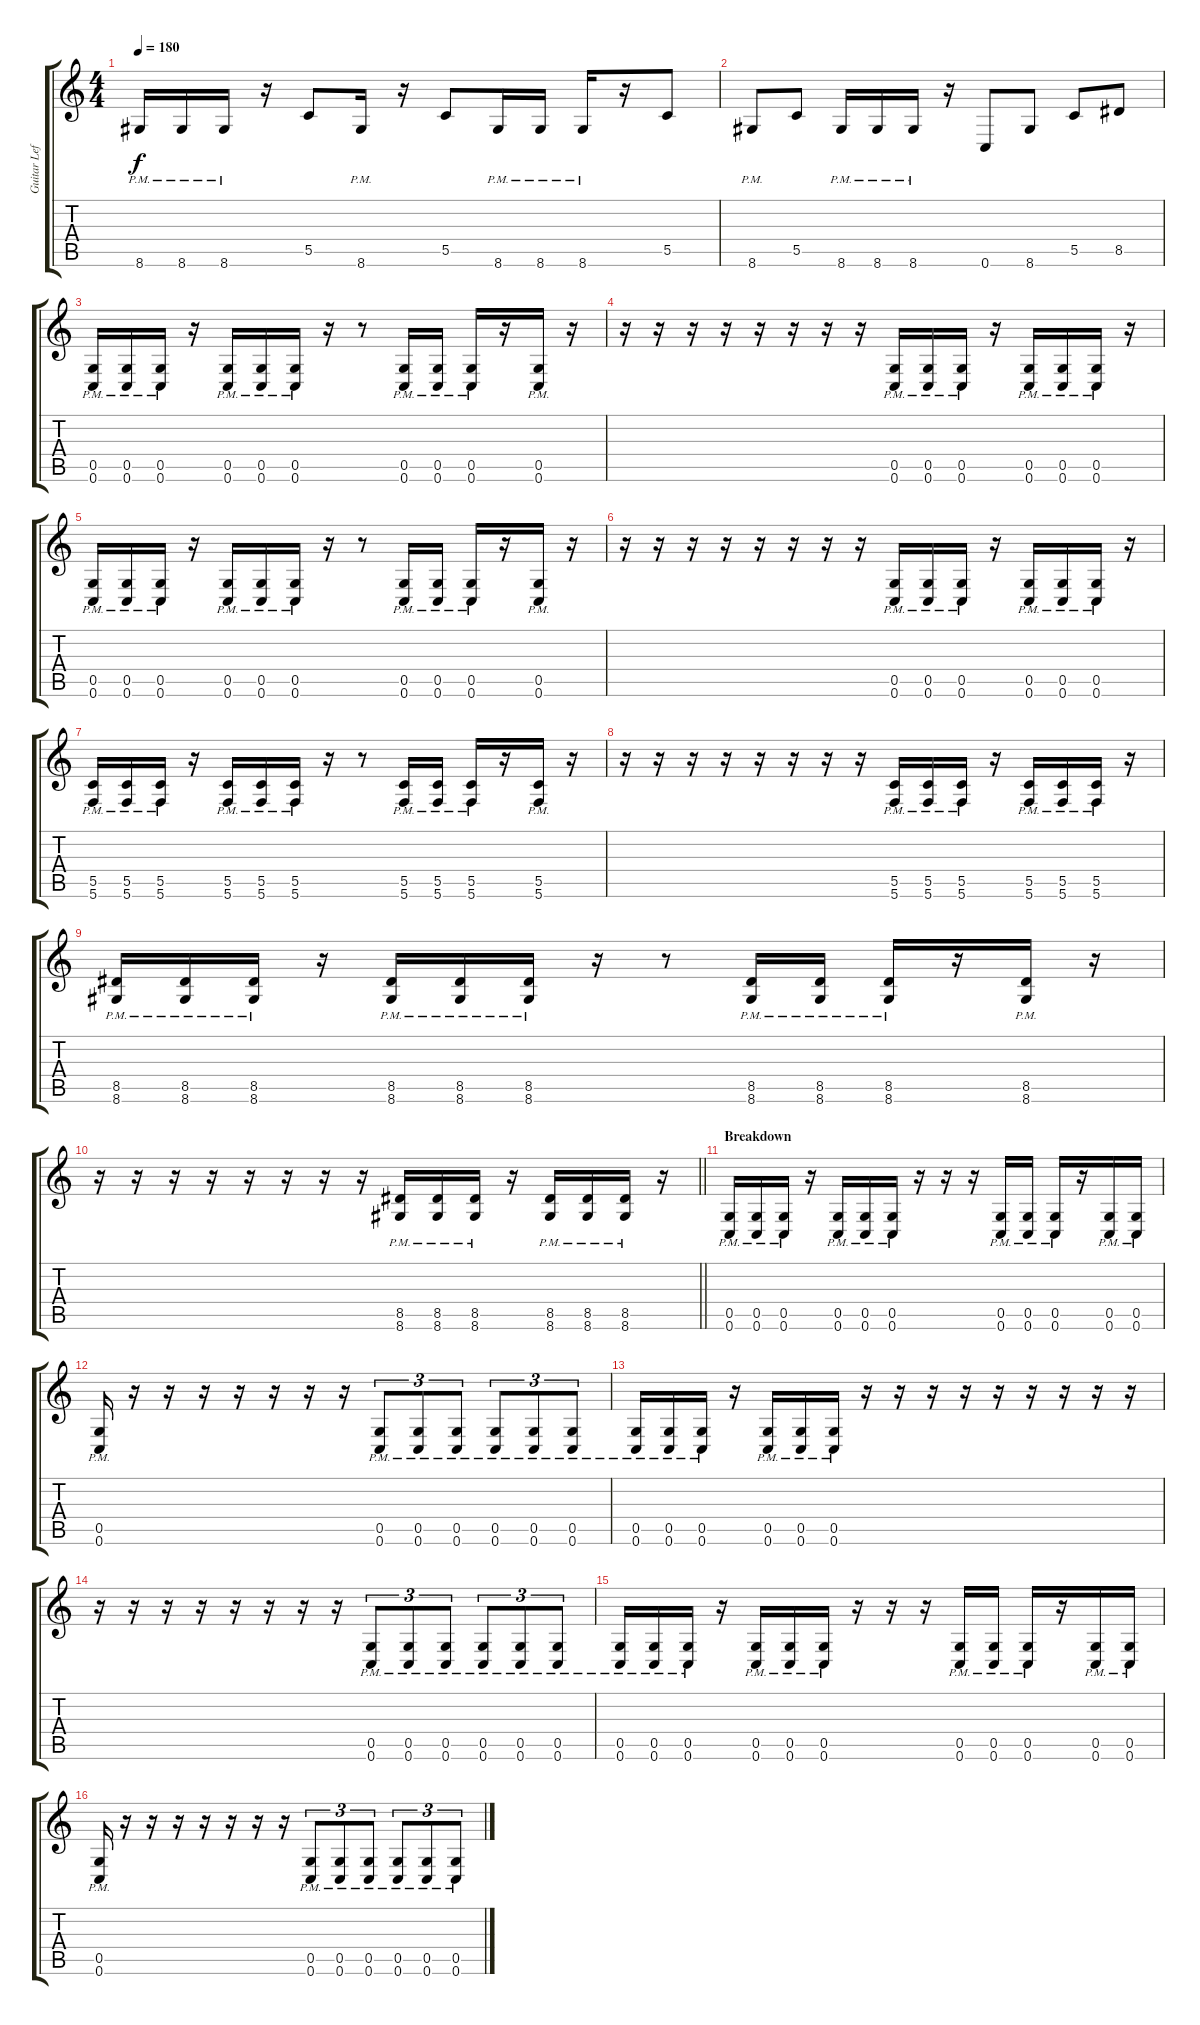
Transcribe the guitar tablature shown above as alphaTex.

\track ("Guitar Left" "Guitar Lef") {instrument distortionguitar}
\staff {score tabs}
\tuning (D4 A3 F3 C3 G2 C2) {hide}
\ts (4 4)
\tempo 180
\clef g2
\ks c
8.6{pm}.16{dy f instrument distortionguitar} 8.6{pm}.16 8.6{pm}.16 r.16 5.5.8 8.6{pm}.16 r.16 5.5.8 8.6{pm}.16{instrument distortionguitar} 8.6{pm}.16 8.6{pm}.16 r.16 5.5.8 |
8.6{pm}.8 5.5.8 8.6{pm}.16 8.6{pm}.16 8.6{pm}.16 r.16 0.6.8 8.6.8 5.5.8 8.5.8 |
(0.5{pm} 0.6{pm}).16{instrument distortionguitar} (0.5{pm} 0.6{pm}).16 (0.5{pm} 0.6{pm}).16 r.16 (0.5{pm} 0.6{pm}).16{instrument distortionguitar} (0.5{pm} 0.6{pm}).16 (0.5{pm} 0.6{pm}).16 r.16 r.8 (0.5{pm} 0.6{pm}).16{instrument distortionguitar} (0.5{pm} 0.6{pm}).16 (0.5{pm} 0.6{pm}).16 r.16 (0.5{pm} 0.6{pm}).16 r.16 |
r.16 r.16 r.16 r.16 r.16 r.16 r.16 r.16 (0.5{pm} 0.6{pm}).16 (0.5{pm} 0.6{pm}).16 (0.5{pm} 0.6{pm}).16 r.16 (0.5{pm} 0.6{pm}).16 (0.5{pm} 0.6{pm}).16 (0.5{pm} 0.6{pm}).16 r.16 |
(0.5{pm} 0.6{pm}).16{instrument distortionguitar} (0.5{pm} 0.6{pm}).16 (0.5{pm} 0.6{pm}).16 r.16 (0.5{pm} 0.6{pm}).16{instrument distortionguitar} (0.5{pm} 0.6{pm}).16 (0.5{pm} 0.6{pm}).16 r.16 r.8 (0.5{pm} 0.6{pm}).16{instrument distortionguitar} (0.5{pm} 0.6{pm}).16 (0.5{pm} 0.6{pm}).16 r.16 (0.5{pm} 0.6{pm}).16 r.16 |
r.16 r.16 r.16 r.16 r.16 r.16 r.16 r.16 (0.5{pm} 0.6{pm}).16 (0.5{pm} 0.6{pm}).16 (0.5{pm} 0.6{pm}).16 r.16 (0.5{pm} 0.6{pm}).16 (0.5{pm} 0.6{pm}).16 (0.5{pm} 0.6{pm}).16 r.16 |
(5.5{pm} 5.6{pm}).16{instrument distortionguitar} (5.5{pm} 5.6{pm}).16 (5.5{pm} 5.6{pm}).16 r.16 (5.5{pm} 5.6{pm}).16{instrument distortionguitar} (5.5{pm} 5.6{pm}).16 (5.5{pm} 5.6{pm}).16 r.16 r.8 (5.5{pm} 5.6{pm}).16{instrument distortionguitar} (5.5{pm} 5.6{pm}).16 (5.5{pm} 5.6{pm}).16 r.16 (5.5{pm} 5.6{pm}).16 r.16 |
r.16 r.16 r.16 r.16 r.16 r.16 r.16 r.16 (5.5{pm} 5.6{pm}).16 (5.5{pm} 5.6{pm}).16 (5.5{pm} 5.6{pm}).16 r.16 (5.5{pm} 5.6{pm}).16 (5.5{pm} 5.6{pm}).16 (5.5{pm} 5.6{pm}).16 r.16 |
(8.5{pm} 8.6{pm}).16{instrument distortionguitar} (8.5{pm} 8.6{pm}).16 (8.5{pm} 8.6{pm}).16 r.16 (8.5{pm} 8.6{pm}).16{instrument distortionguitar} (8.5{pm} 8.6{pm}).16 (8.5{pm} 8.6{pm}).16 r.16 r.8 (8.5{pm} 8.6{pm}).16{instrument distortionguitar} (8.5{pm} 8.6{pm}).16 (8.5{pm} 8.6{pm}).16 r.16 (8.5{pm} 8.6{pm}).16 r.16 |
\barLineRight lightlight
r.16 r.16 r.16 r.16 r.16 r.16 r.16 r.16 (8.5{pm} 8.6{pm}).16 (8.5{pm} 8.6{pm}).16 (8.5{pm} 8.6{pm}).16 r.16 (8.5{pm} 8.6{pm}).16 (8.5{pm} 8.6{pm}).16 (8.5{pm} 8.6{pm}).16 r.16 |
\section ("" "Breakdown")
(0.5{pm} 0.6{pm}).16{instrument distortionguitar} (0.5{pm} 0.6{pm}).16 (0.5{pm} 0.6{pm}).16 r.16 (0.5{pm} 0.6{pm}).16{instrument distortionguitar} (0.5{pm} 0.6{pm}).16 (0.5{pm} 0.6{pm}).16 r.16 r.16 r.16 (0.5{pm} 0.6{pm}).16 (0.5{pm} 0.6{pm}).16 (0.5{pm} 0.6{pm}).16 r.16 (0.5{pm} 0.6{pm}).16 (0.5{pm} 0.6{pm}).16 |
(0.5{pm} 0.6{pm}).16 r.16 r.16 r.16 r.16 r.16 r.16 r.16 (0.5{pm} 0.6{pm}).8{tu (3 2)} (0.5{pm} 0.6{pm}).8{tu (3 2)} (0.5{pm} 0.6{pm}).8{tu (3 2)} (0.5{pm} 0.6{pm}).8{tu (3 2)} (0.5{pm} 0.6{pm}).8{tu (3 2)} (0.5{pm} 0.6{pm}).8{tu (3 2)} |
(0.5{pm} 0.6{pm}).16{instrument distortionguitar} (0.5{pm} 0.6{pm}).16 (0.5{pm} 0.6{pm}).16 r.16 (0.5{pm} 0.6{pm}).16{instrument distortionguitar} (0.5{pm} 0.6{pm}).16 (0.5{pm} 0.6{pm}).16 r.16 r.16 r.16 r.16 r.16 r.16 r.16 r.16 r.16 |
r.16 r.16 r.16 r.16 r.16 r.16 r.16 r.16 (0.5{pm} 0.6{pm}).8{tu (3 2)} (0.5{pm} 0.6{pm}).8{tu (3 2)} (0.5{pm} 0.6{pm}).8{tu (3 2)} (0.5{pm} 0.6{pm}).8{tu (3 2)} (0.5{pm} 0.6{pm}).8{tu (3 2)} (0.5{pm} 0.6{pm}).8{tu (3 2)} |
(0.5{pm} 0.6{pm}).16{instrument distortionguitar} (0.5{pm} 0.6{pm}).16 (0.5{pm} 0.6{pm}).16 r.16 (0.5{pm} 0.6{pm}).16{instrument distortionguitar} (0.5{pm} 0.6{pm}).16 (0.5{pm} 0.6{pm}).16 r.16 r.16 r.16 (0.5{pm} 0.6{pm}).16 (0.5{pm} 0.6{pm}).16 (0.5{pm} 0.6{pm}).16 r.16 (0.5{pm} 0.6{pm}).16 (0.5{pm} 0.6{pm}).16 |
(0.5{pm} 0.6{pm}).16 r.16 r.16 r.16 r.16 r.16 r.16 r.16 (0.5{pm} 0.6{pm}).8{tu (3 2)} (0.5{pm} 0.6{pm}).8{tu (3 2)} (0.5{pm} 0.6{pm}).8{tu (3 2)} (0.5{pm} 0.6{pm}).8{tu (3 2)} (0.5{pm} 0.6{pm}).8{tu (3 2)} (0.5{pm} 0.6{pm}).8{tu (3 2)}
